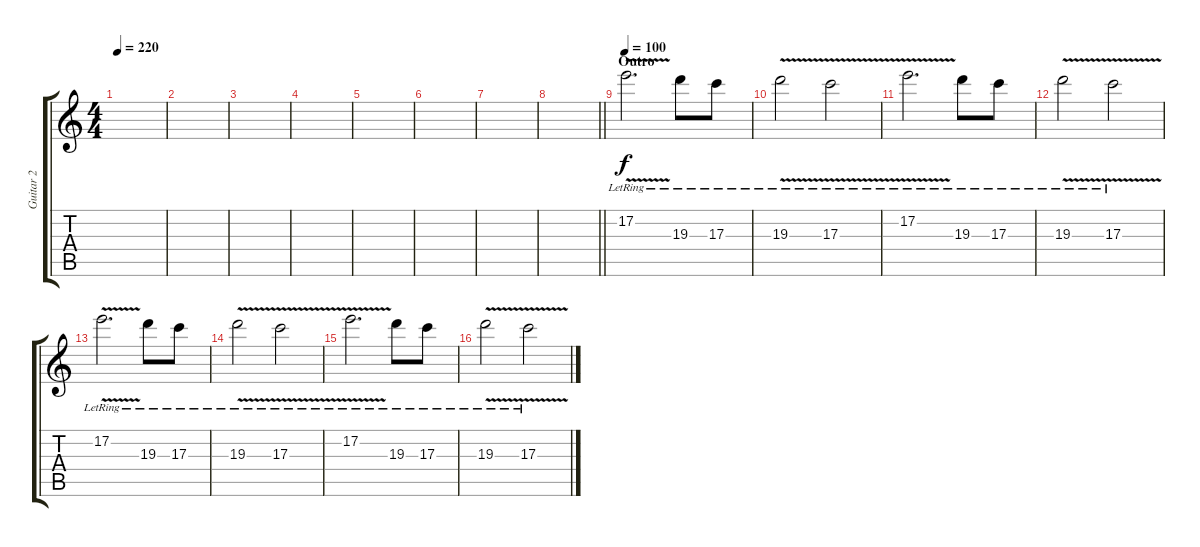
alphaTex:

\track ("Guitar 2" "Guitar 2") {instrument acousticguitarsteel}
\staff {score tabs}
\tuning (E4 B3 G3 D3 A2 E2) {hide}
\ts (4 4)
\tempo 220
\clef g2
\ks c
|
|
|
|
|
|
|
\barLineRight lightlight
|
\section ("" "Outro")
\tempo 100
17.2{v lr}.2{d dy f} 19.3{lr}.8 17.3{lr}.8 |
19.3{v lr}.2 17.3{v lr}.2 |
17.2{v lr}.2{d} 19.3{lr}.8 17.3{lr}.8 |
19.3{v lr}.2 17.3{v lr}.2 |
17.2{v lr}.2{d} 19.3{lr}.8 17.3{lr}.8 |
19.3{v lr}.2 17.3{v lr}.2 |
17.2{v lr}.2{d} 19.3{lr}.8 17.3{lr}.8 |
19.3{v lr}.2 17.3{v lr}.2
